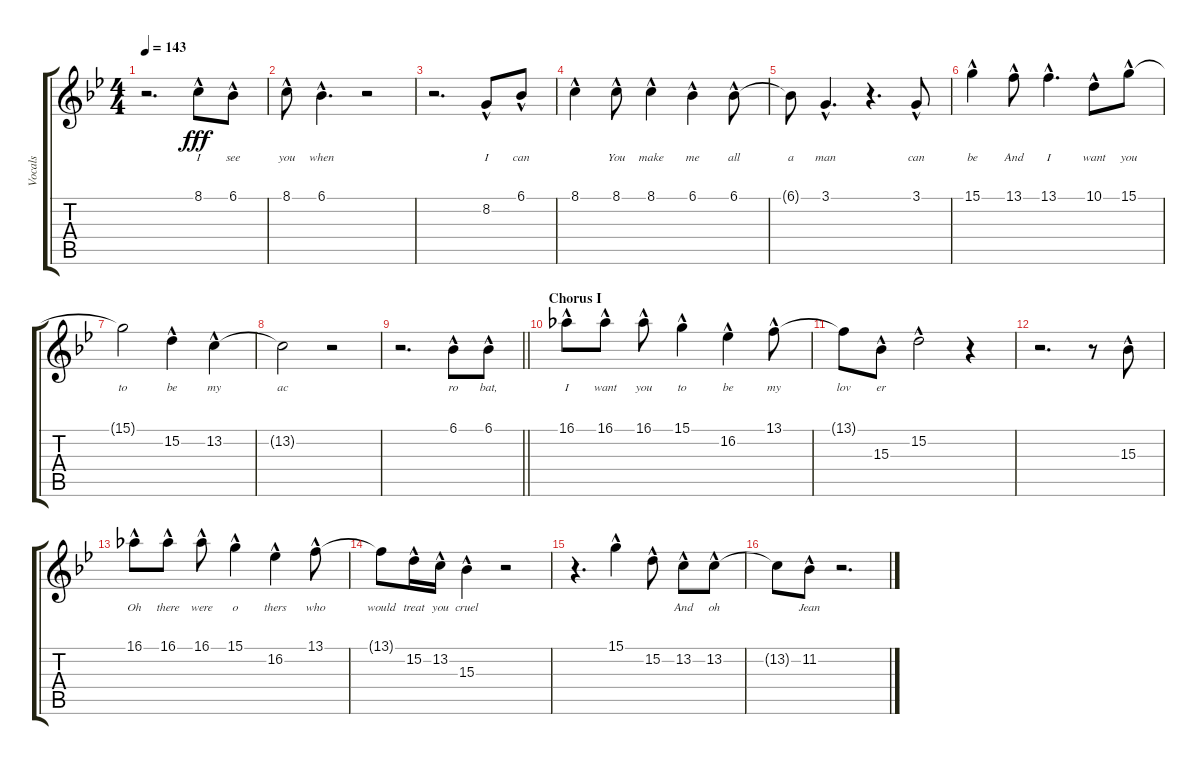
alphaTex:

\track ("Vocals" "Vocals") {instrument lead2sawtooth}
\staff {score tabs}
\tuning (E4 B3 G3 D3 A2 E2) {hide}
\ts (4 4)
\tempo 143
\clef g2
\ks bb
r.2{d dy fff} 8.1{hac}.8{lyrics (0 "I") lyrics (1 "") lyrics (2 "") lyrics (3 "") lyrics (4 "")} 6.1{hac}.8{lyrics (0 "see") lyrics (1 "") lyrics (2 "") lyrics (3 "") lyrics (4 "")} |
8.1{hac}.8{lyrics (0 "you") lyrics (1 "") lyrics (2 "") lyrics (3 "") lyrics (4 "")} 6.1{hac}.4{d lyrics (0 "when") lyrics (1 "") lyrics (2 "") lyrics (3 "") lyrics (4 "")} r.2 |
r.2{d} 8.2{hac}.8{lyrics (0 "I") lyrics (1 "") lyrics (2 "") lyrics (3 "") lyrics (4 "")} 6.1{hac}.8{lyrics (0 "can") lyrics (1 "") lyrics (2 "") lyrics (3 "") lyrics (4 "")} |
8.1{hac}.4{lyrics (0 "") lyrics (1 "") lyrics (2 "") lyrics (3 "") lyrics (4 "")} 8.1{hac}.8{lyrics (0 "You") lyrics (1 "") lyrics (2 "") lyrics (3 "") lyrics (4 "")} 8.1{hac}.4{lyrics (0 "make") lyrics (1 "") lyrics (2 "") lyrics (3 "") lyrics (4 "")} 6.1{hac}.4{lyrics (0 "me") lyrics (1 "") lyrics (2 "") lyrics (3 "") lyrics (4 "")} 6.1{hac}.8{lyrics (0 "all") lyrics (1 "") lyrics (2 "") lyrics (3 "") lyrics (4 "")} |
6.1{t}.8{lyrics (0 "a") lyrics (1 "") lyrics (2 "") lyrics (3 "") lyrics (4 "")} 3.1{hac}.4{d lyrics (0 "man") lyrics (1 "") lyrics (2 "") lyrics (3 "") lyrics (4 "")} r.4{d} 3.1{hac}.8{lyrics (0 "can") lyrics (1 "") lyrics (2 "") lyrics (3 "") lyrics (4 "")} |
15.1{hac}.4{lyrics (0 "be") lyrics (1 "") lyrics (2 "") lyrics (3 "") lyrics (4 "")} 13.1{hac}.8{lyrics (0 "And") lyrics (1 "") lyrics (2 "") lyrics (3 "") lyrics (4 "")} 13.1{hac}.4{d lyrics (0 "I") lyrics (1 "") lyrics (2 "") lyrics (3 "") lyrics (4 "")} 10.1{hac}.8{lyrics (0 "want") lyrics (1 "") lyrics (2 "") lyrics (3 "") lyrics (4 "")} 15.1{hac}.8{lyrics (0 "you") lyrics (1 "") lyrics (2 "") lyrics (3 "") lyrics (4 "")} |
15.1{t}.2{lyrics (0 "to") lyrics (1 "") lyrics (2 "") lyrics (3 "") lyrics (4 "")} 15.2{hac}.4{lyrics (0 "be") lyrics (1 "") lyrics (2 "") lyrics (3 "") lyrics (4 "")} 13.2{hac}.4{lyrics (0 "my") lyrics (1 "") lyrics (2 "") lyrics (3 "") lyrics (4 "")} |
13.2{t}.2{lyrics (0 "ac") lyrics (1 "") lyrics (2 "") lyrics (3 "") lyrics (4 "")} r.2 |
\barLineRight lightlight
r.2{d} 6.1{hac}.8{lyrics (0 "ro") lyrics (1 "") lyrics (2 "") lyrics (3 "") lyrics (4 "")} 6.1{hac}.8{lyrics (0 "bat,") lyrics (1 "") lyrics (2 "") lyrics (3 "") lyrics (4 "")} |
\section ("" "Chorus I")
16.1{hac}.8{lyrics (0 "I") lyrics (1 "") lyrics (2 "") lyrics (3 "") lyrics (4 "")} 16.1{hac}.8{lyrics (0 "want") lyrics (1 "") lyrics (2 "") lyrics (3 "") lyrics (4 "")} 16.1{hac}.8{lyrics (0 "you") lyrics (1 "") lyrics (2 "") lyrics (3 "") lyrics (4 "")} 15.1{hac}.4{lyrics (0 "to") lyrics (1 "") lyrics (2 "") lyrics (3 "") lyrics (4 "")} 16.2{hac}.4{lyrics (0 "be") lyrics (1 "") lyrics (2 "") lyrics (3 "") lyrics (4 "")} 13.1{hac}.8{lyrics (0 "my") lyrics (1 "") lyrics (2 "") lyrics (3 "") lyrics (4 "")} |
13.1{t}.8{lyrics (0 "lov") lyrics (1 "") lyrics (2 "") lyrics (3 "") lyrics (4 "")} 15.3{hac}.8{lyrics (0 "er") lyrics (1 "") lyrics (2 "") lyrics (3 "") lyrics (4 "")} 15.2{hac}.2{lyrics (0 "") lyrics (1 "") lyrics (2 "") lyrics (3 "") lyrics (4 "")} r.4 |
r.2{d} r.8 15.3{hac}.8{lyrics (0 "") lyrics (1 "") lyrics (2 "") lyrics (3 "") lyrics (4 "")} |
16.1{hac}.8{lyrics (0 "Oh") lyrics (1 "") lyrics (2 "") lyrics (3 "") lyrics (4 "")} 16.1{hac}.8{lyrics (0 "there") lyrics (1 "") lyrics (2 "") lyrics (3 "") lyrics (4 "")} 16.1{hac}.8{lyrics (0 "were") lyrics (1 "") lyrics (2 "") lyrics (3 "") lyrics (4 "")} 15.1{hac}.4{lyrics (0 "o") lyrics (1 "") lyrics (2 "") lyrics (3 "") lyrics (4 "")} 16.2{hac}.4{lyrics (0 "thers") lyrics (1 "") lyrics (2 "") lyrics (3 "") lyrics (4 "")} 13.1{hac}.8{lyrics (0 "who") lyrics (1 "") lyrics (2 "") lyrics (3 "") lyrics (4 "")} |
13.1{t}.8{lyrics (0 "would") lyrics (1 "") lyrics (2 "") lyrics (3 "") lyrics (4 "")} 15.2{hac}.16{lyrics (0 "treat") lyrics (1 "") lyrics (2 "") lyrics (3 "") lyrics (4 "")} 13.2{hac}.16{lyrics (0 "you") lyrics (1 "") lyrics (2 "") lyrics (3 "") lyrics (4 "")} 15.3{hac}.4{lyrics (0 "cruel") lyrics (1 "") lyrics (2 "") lyrics (3 "") lyrics (4 "")} r.2 |
r.4{d} 15.1{hac}.4{lyrics (0 "") lyrics (1 "") lyrics (2 "") lyrics (3 "") lyrics (4 "")} 15.2{hac}.8{lyrics (0 "") lyrics (1 "") lyrics (2 "") lyrics (3 "") lyrics (4 "")} 13.2{hac}.8{lyrics (0 "And") lyrics (1 "") lyrics (2 "") lyrics (3 "") lyrics (4 "")} 13.2{hac}.8{lyrics (0 "oh") lyrics (1 "") lyrics (2 "") lyrics (3 "") lyrics (4 "")} |
13.2{t}.8{lyrics (0 "") lyrics (1 "") lyrics (2 "") lyrics (3 "") lyrics (4 "")} 11.2{hac}.8{lyrics (0 "Jean") lyrics (1 "") lyrics (2 "") lyrics (3 "") lyrics (4 "")} r.2{d}
